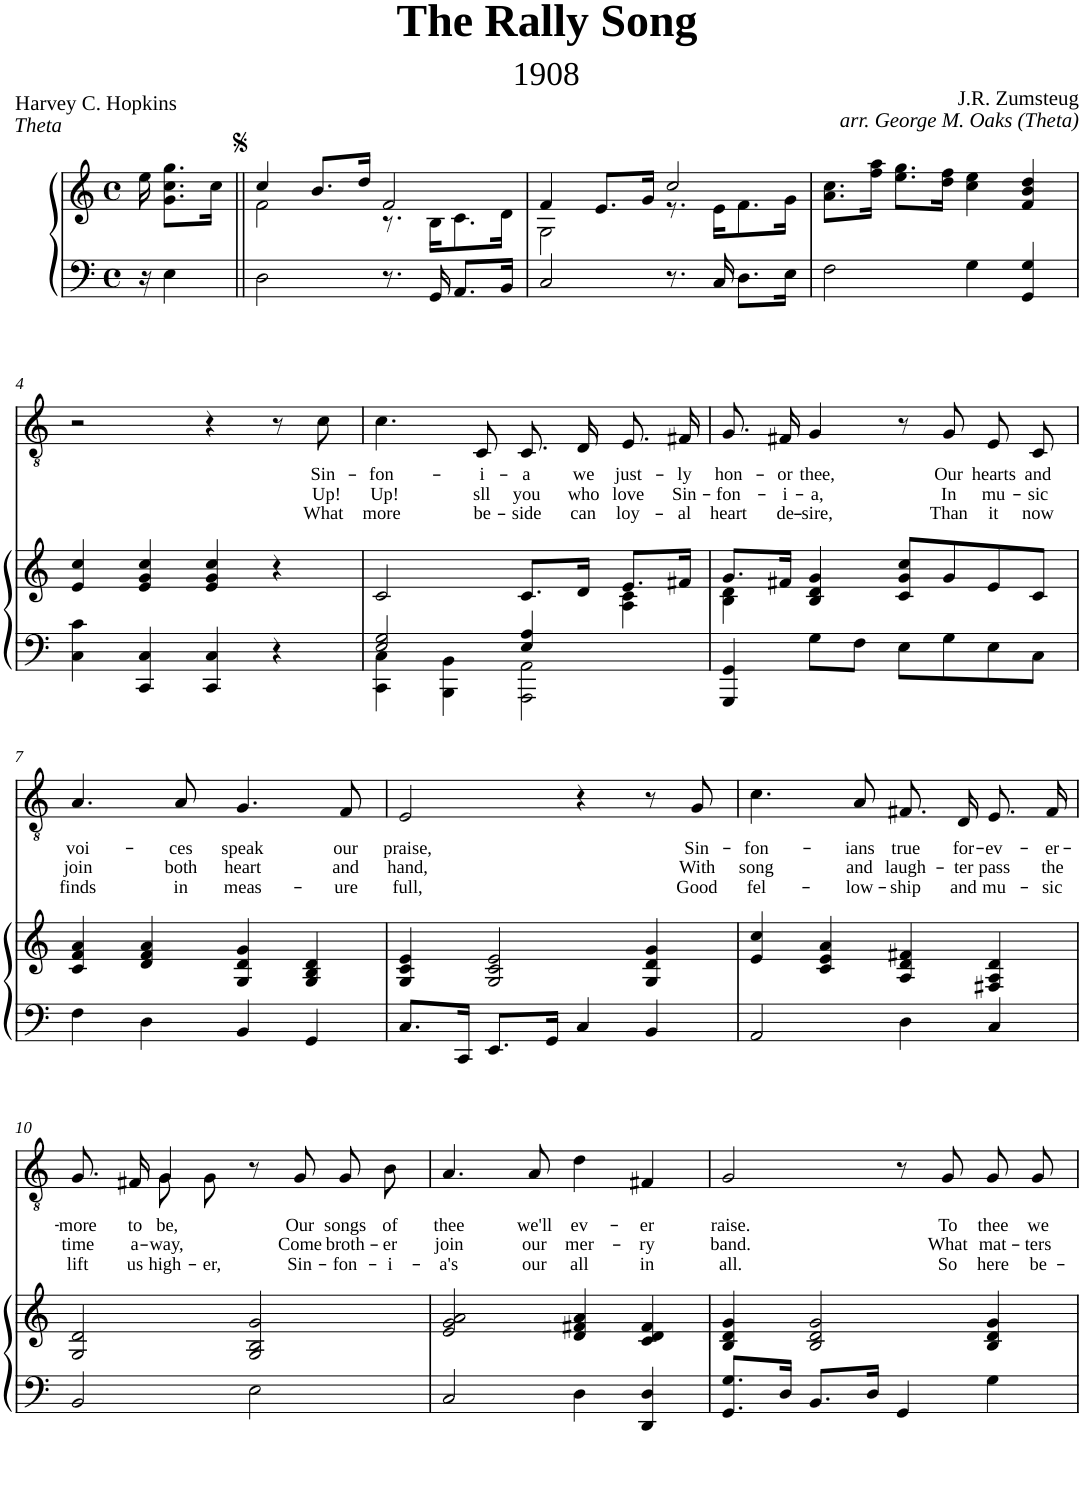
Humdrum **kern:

**kern	**kern	**kern	**text	**text	**text
*part2	*part2	*part1	*part1	*part1	*part1
*staff3	*staff2	*staff1	*staff1	*staff1	*staff1
*I"Piano	*	*I"Tenor	*	*	*
*I'Pno	*	*	*	*	*
*clefF4	*clefG2	*clefGv2	*	*	*
*k[]	*k[]	*k[]	*	*	*
*M4/4	*M4/4	*M4/4	*	*	*
*met(c)	*met(c)	*met(c)	*	*	*
=	=	=	=	=	=
16r	16ee\	4r	.	.	.
4E\	8.g\ 8.cc\ 8.gg\L	.	.	.	.
.	16cc\Jk	16r	.	.	.
=1||	=1||	=1||	=1||	=1||	=1||
*	*^	*	*	*	*
2D\	4cc/	2f\	1r	.	.	.
.	8.b/L	.	.	.	.	.
.	16dd/Jk	.	.	.	.	.
8.r	2f/	8.r	.	.	.	.
16GG/	.	16B\KL	.	.	.	.
8.AA/L	.	8.c\	.	.	.	.
16BB/Jk	.	16d\Jk	.	.	.	.
=2	=2	=2	=2	=2	=2	=2
2C/	4f/	2G\	1r	.	.	.
.	8.e/L	.	.	.	.	.
.	16g/Jk	.	.	.	.	.
8.r	2cc/	8.r	.	.	.	.
16C/	.	16e\KL	.	.	.	.
8.D\L	.	8.f\	.	.	.	.
16E\Jk	.	16g\Jk	.	.	.	.
*	*v	*v	*	*	*	*
=3	=3	=3	=3	=3	=3
2F\	8.a\ 8.cc\L	1r	.	.	.
.	16ff\ 16aa\Jk	.	.	.	.
.	8.ee\ 8.gg\L	.	.	.	.
.	16dd\ 16ff\Jk	.	.	.	.
4G\	4cc\ 4ee\	.	.	.	.
4GG/ 4G/	4f/ 4b/ 4dd/	.	.	.	.
!!LO:LB:g=z
=4	=4	=4	=4	=4	=4
4C\ 4c\	4e/ 4cc/	2r	.	.	.
4CC/ 4C/	4e/ 4g/ 4cc/	.	.	.	.
4CC/ 4C/	4e/ 4g/ 4cc/	4r	.	.	.
4r	4r	8r	.	.	.
!	!	!	!LO:LY:b	!LO:LY:b	!LO:LY:b
.	.	8c\	Sin-	Up!	What
=5	=5	=5	=5	=5	=5
*^	*^	*	*	*	*
!	!	!	!	!	!LO:LY:b	!LO:LY:b	!LO:LY:b
2E/ 2G/	4CC\ 4C\	2c/	2.ryy	4.c\	-fon-	Up!	more
.	4BBB\ 4BB\	.	.	.	.	.	.
!	!	!	!	!	!LO:LY:b	!LO:LY:b	!LO:LY:b
.	.	.	.	8C/	-i-	sll	be-
!	!	!	!	!	!LO:LY:b	!LO:LY:b	!LO:LY:b
2AAA\ 2AA\	4E/ 4A/	8.c/L	.	8.C/L	-a	you	-side
!	!	!	!	!	!LO:LY:b	!LO:LY:b	!LO:LY:b
.	.	16d/Jk	.	16D/Jk	we	who	can
!	!	!	!	!	!LO:LY:b	!LO:LY:b	!LO:LY:b
.	4ryy	8.e/L	4A\ 4c\	8.E/L	just-	love	loy-
!	!	!	!	!	!LO:LY:b	!LO:LY:b	!LO:LY:b
.	.	16f#X/Jk	.	16F#X/Jk	-ly	Sin-	-al
*v	*v	*	*	*	*	*	*
=6	=6	=6	=6	=6	=6	=6
!	!	!	!	!LO:LY:b	!LO:LY:b	!LO:LY:b
4GGG/ 4GG/	8.g/L	4B\ 4d\	8.G/L	hon-	-fon-	heart
!	!	!	!	!LO:LY:b	!LO:LY:b	!LO:LY:b
.	16f#X/Jk	.	16F#X/Jk	-or	-i-	de-
!	!	!	!	!LO:LY:b	!LO:LY:b	!LO:LY:b
8G\L	4B/ 4d/ 4g/	2.ryy	4G/	thee,	-a,	-sire,
8F\J	.	.	.	.	.	.
8E\L	8c/ 8g/ 8cc/L	.	8r	.	.	.
!	!	!	!	!LO:LY:b	!LO:LY:b	!LO:LY:b
8G\	8g/	.	8G/	Our	In	Than
!	!	!	!	!LO:LY:b	!LO:LY:b	!LO:LY:b
8E\	8e/	.	8E/L	hearts	mu-	it
!	!	!	!	!LO:LY:b	!LO:LY:b	!LO:LY:b
8C\J	8c/J	.	8C/J	and	-sic	now
*	*v	*v	*	*	*	*
!!LO:LB:g=z
=7	=7	=7	=7	=7	=7
!	!	!	!LO:LY:b	!LO:LY:b	!LO:LY:b
4F\	4c/ 4f/ 4a/	4.A/	voi-	join	finds
4D\	4d/ 4f/ 4a/	.	.	.	.
!	!	!	!LO:LY:b	!LO:LY:b	!LO:LY:b
.	.	8A/	-ces	both	in
!	!	!	!LO:LY:b	!LO:LY:b	!LO:LY:b
4BB/	4G/ 4d/ 4g/	4.G/	speak	heart	meas-
4GG/	4G/ 4B/ 4d/	.	.	.	.
!	!	!	!LO:LY:b	!LO:LY:b	!LO:LY:b
.	.	8F/	our	and	-ure
=8	=8	=8	=8	=8	=8
!	!	!	!LO:LY:b	!LO:LY:b	!LO:LY:b
8.C/L	4G/ 4c/ 4e/	2E/	praise,	hand,	full,
16CC/Jk	.	.	.	.	.
8.EE/L	2G/ 2c/ 2e/	.	.	.	.
16GG/Jk	.	.	.	.	.
4C/	.	4r	.	.	.
4BB/	4G/ 4d/ 4g/	8r	.	.	.
!	!	!	!LO:LY:b	!LO:LY:b	!LO:LY:b
.	.	8G/	Sin-	With	Good
=9	=9	=9	=9	=9	=9
!	!	!	!LO:LY:b	!LO:LY:b	!LO:LY:b
2AA/	4e/ 4cc/	4.c\	-fon-	song	fel-
.	4c/ 4e/ 4a/	.	.	.	.
!	!	!	!LO:LY:b	!LO:LY:b	!LO:LY:b
.	.	8A/	-ians	and	-low-
!	!	!	!LO:LY:b	!LO:LY:b	!LO:LY:b
4D\	4A/ 4d/ 4f#X/	8.F#X/L	true	laugh-	-ship
!	!	!	!LO:LY:b	!LO:LY:b	!LO:LY:b
.	.	16D/Jk	for-	-ter	and
!	!	!	!LO:LY:b	!LO:LY:b	!LO:LY:b
4C/	4F#X/ 4A/ 4d/	8.E/L	-ev-	pass	mu-
!	!	!	!LO:LY:b	!LO:LY:b	!LO:LY:b
.	.	16F#/Jk	-er-	the	-sic
!!LO:LB:g=z
=10	=10	=10	=10	=10	=10
!	!	!	!LO:LY:b	!LO:LY:b	!LO:LY:b
*	*	*^	*	*	*
2BB/	2G/ 2d/	8.G/L	4ryy	-more	time	lift
!	!	!	!	!LO:LY:b	!LO:LY:b	!LO:LY:b
.	.	16F#X/Jk	.	to	a-	us
!	!	!	!	!LO:LY:b	!LO:LY:b	!
!	!	!	!	!	!	!LO:LY:b
.	.	4G/	8G\L	.	.	high-
!	!	!	!	!	!	!LO:LY:b
.	.	.	8G\J	.	.	-er,
2E\	2G/ 2B/ 2g/	8r	2ryy	.	.	.
!	!	!	!	!LO:LY:b	!LO:LY:b	!LO:LY:b
.	.	8G/	.	Our	Come	Sin-
!	!	!	!	!LO:LY:b	!LO:LY:b	!LO:LY:b
.	.	8G/L	.	songs	broth-	-fon-
!	!	!	!	!LO:LY:b	!LO:LY:b	!LO:LY:b
.	.	8B/J	.	of	-er	-i-
*	*	*v	*v	*	*	*
=11	=11	=11	=11	=11	=11
!	!	!	!LO:LY:b	!LO:LY:b	!LO:LY:b
2C/	2e/ 2g/ 2a/	4.A/	thee	join	-a's
!	!	!	!LO:LY:b	!LO:LY:b	!LO:LY:b
.	.	8A/	we'll	our	our
!	!	!	!LO:LY:b	!LO:LY:b	!LO:LY:b
4D\	4d/ 4f#X/ 4a/	4d\	ev-	mer-	all
!	!	!	!LO:LY:b	!LO:LY:b	!LO:LY:b
4DD/ 4D/	4c/ 4d/ 4f#/	4F#X/	-er	-ry	in
=12	=12	=12	=12	=12	=12
!	!	!	!LO:LY:b	!LO:LY:b	!LO:LY:b
8.GG/ 8.G/L	4B/ 4d/ 4g/	2G/	raise.	band.	all.
16D/Jk	.	.	.	.	.
8.BB/L	2B/ 2d/ 2g/	.	.	.	.
16D/Jk	.	.	.	.	.
4GG/	.	8r	.	.	.
!	!	!	!LO:LY:b	!LO:LY:b	!LO:LY:b
.	.	8G/	To	What	So
!	!	!	!LO:LY:b	!LO:LY:b	!LO:LY:b
4G\	4B/ 4d/ 4g/	8G/L	thee	mat-	here
!	!	!	!LO:LY:b	!LO:LY:b	!LO:LY:b
.	.	8G/J	we	-ters	be-
=	=	=	=	=	=
*-	*-	*-	*-	*-	*-
